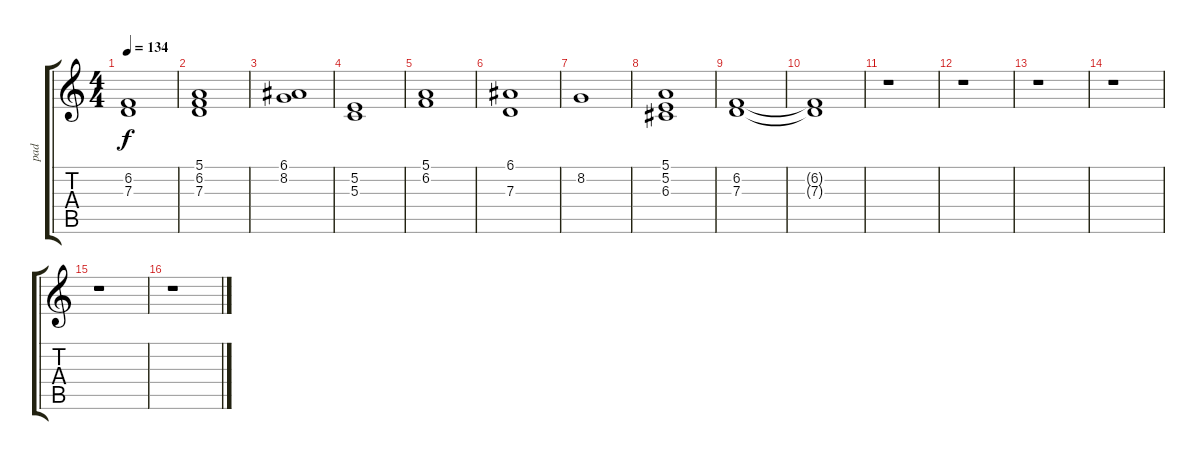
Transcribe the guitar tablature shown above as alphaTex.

\track ("pad" "pad") {instrument pad7halo}
\staff {score tabs}
\tuning (E4 B3 G3 D3 A2 E2) {hide}
\ts (4 4)
\tempo 134
\clef g2
\ks c
(6.2 7.3).1{dy f} |
(5.1 6.2 7.3).1 |
(6.1 8.2).1 |
(5.2 5.3).1 |
(5.1 6.2).1 |
(6.1 7.3).1 |
8.2.1 |
(5.1 5.2 6.3).1 |
(6.2 7.3).1 |
(6.2{t} 7.3{t}).1 |
r.1 |
r.1 |
r.1 |
r.1 |
r.1 |
r.1
